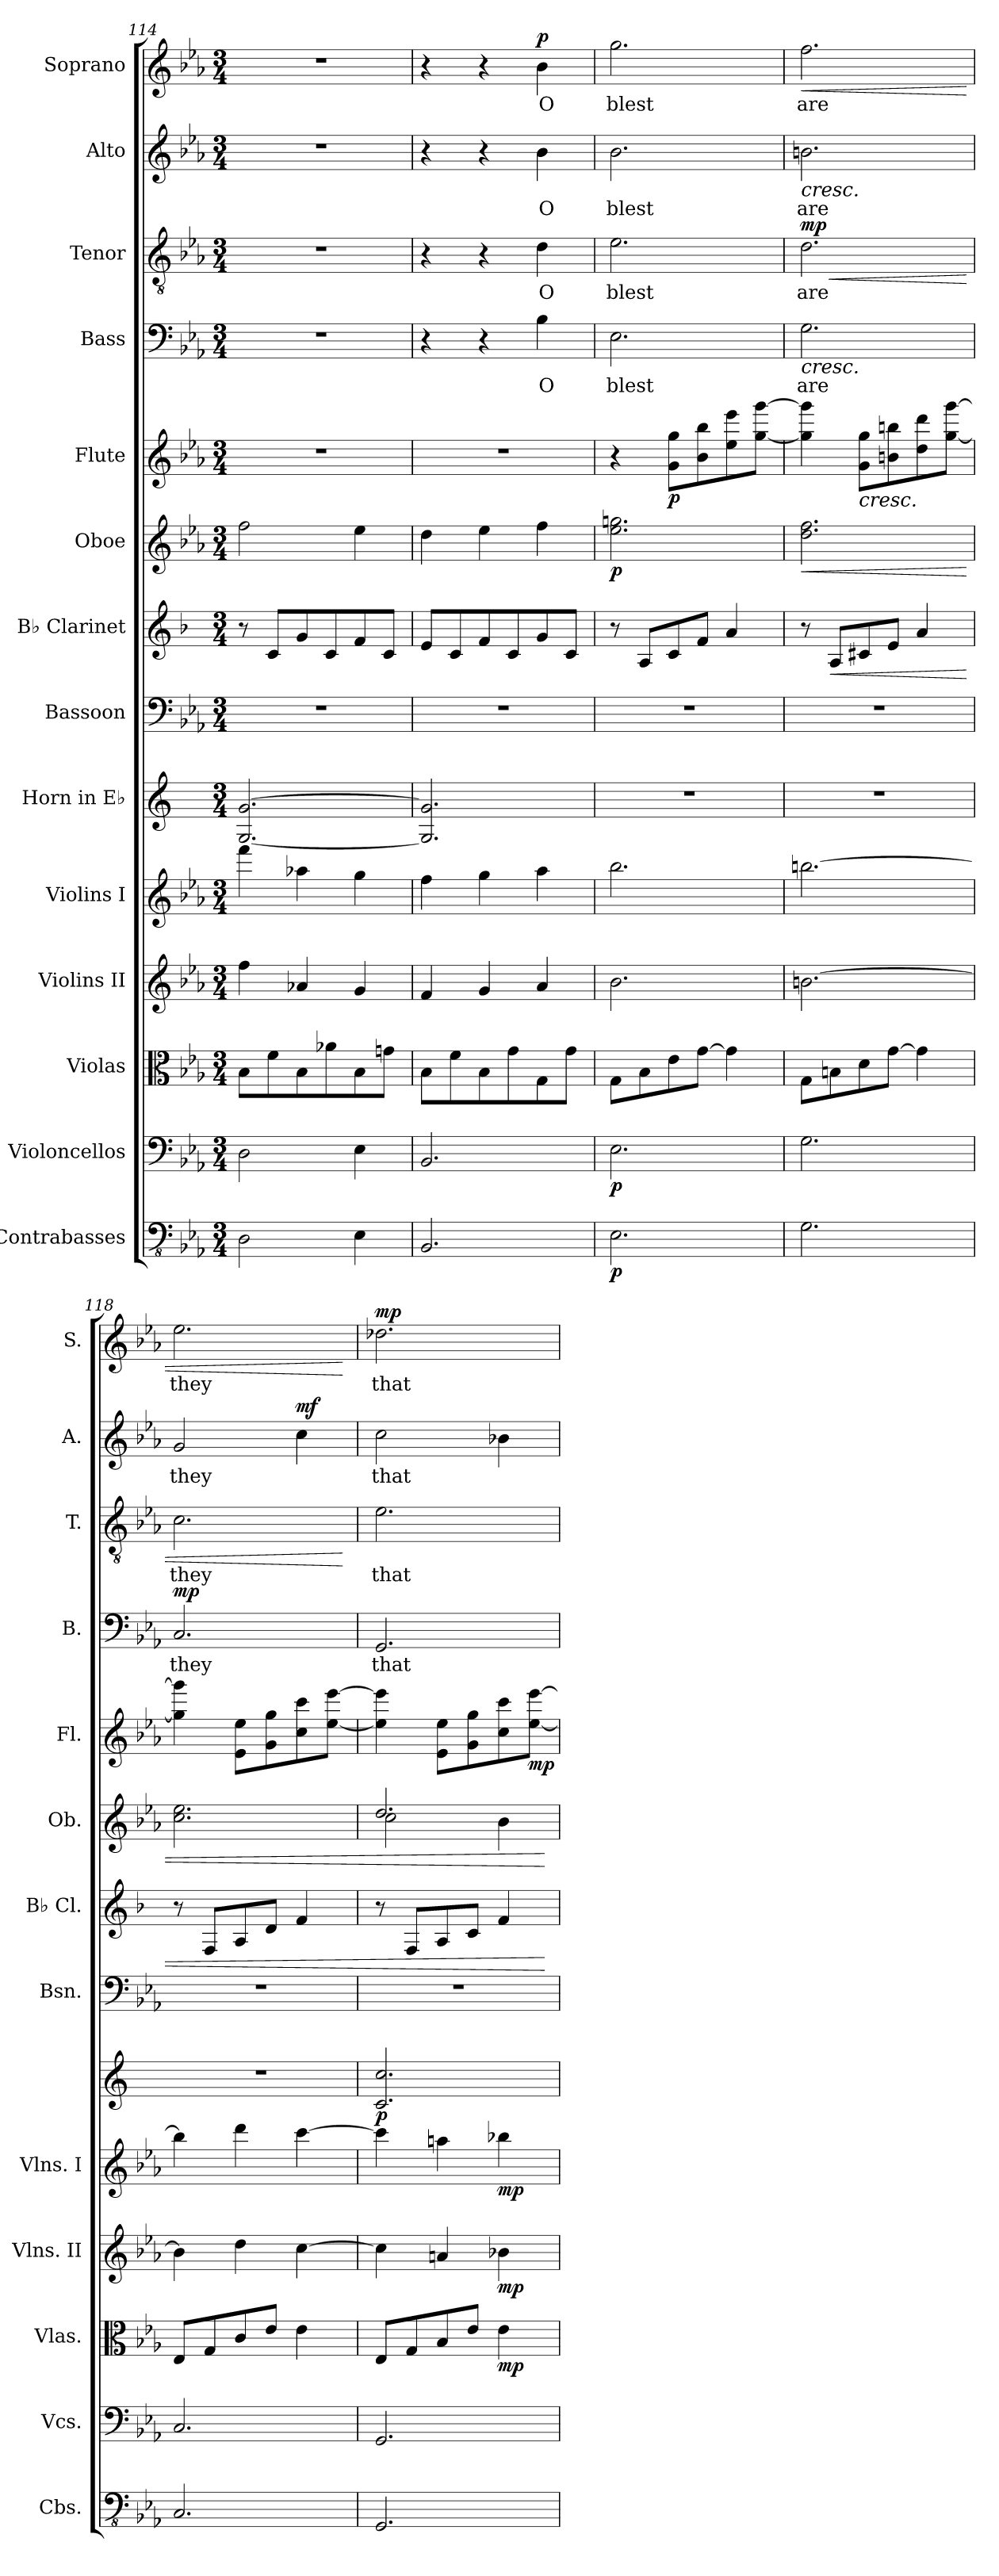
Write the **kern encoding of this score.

**kern	**dynam	**kern	**dynam	**kern	**dynam	**kern	**dynam	**kern	**dynam	**kern	**dynam	**kern	**kern	**dynam	**kern	**dynam	**kern	**dynam	**kern	**text	**dynam	**kern	**text	**dynam	**kern	**text	**dynam	**kern	**text	**dynam
*part14	*part14	*part13	*part13	*part12	*part12	*part11	*part11	*part10	*part10	*part9	*part9	*part8	*part7	*part7	*part6	*part6	*part5	*part5	*part4	*part4	*part4	*part3	*part3	*part3	*part2	*part2	*part2	*part1	*part1	*part1
*staff14	*staff14	*staff13	*staff13	*staff12	*staff12	*staff11	*staff11	*staff10	*staff10	*staff9	*staff9	*staff8	*staff7	*staff7	*staff6	*staff6	*staff5	*staff5	*staff4	*staff4	*staff4	*staff3	*staff3	*staff3	*staff2	*staff2	*staff2	*staff1	*staff1	*staff1
*I"Contrabasses	*	*I"Violoncellos	*	*I"Violas	*	*I"Violins II	*	*I"Violins I	*	*I"Horn in E♭	*	*I"Bassoon	*I"B♭ Clarinet	*	*I"Oboe	*	*I"Flute	*	*I"Bass	*	*	*I"Tenor	*	*	*I"Alto	*	*	*I"Soprano	*	*
*I'Cbs.	*	*I'Vcs.	*	*I'Vlas.	*	*I'Vlns. II	*	*I'Vlns. I	*	*	*	*I'Bsn.	*I'B♭ Cl.	*	*I'Ob.	*	*I'Fl.	*	*I'B.	*	*	*I'T.	*	*	*I'A.	*	*	*I'S.	*	*
*clefFv4	*	*clefF4	*	*clefC3	*	*clefG2	*	*clefG2	*	*clefG2	*	*clefF4	*clefG2	*	*clefG2	*	*clefG2	*	*clefF4	*	*	*clefGv2	*	*	*clefG2	*	*	*clefG2	*	*
*	*	*	*	*	*	*	*	*	*	*ITrd5c9	*	*	*ITrd1c2	*	*	*	*	*	*	*	*	*	*	*	*	*	*	*	*	*
*k[b-e-a-]	*	*k[b-e-a-]	*	*k[b-e-a-]	*	*k[b-e-a-]	*	*k[b-e-a-]	*	*k[b-e-a-]	*	*k[b-e-a-]	*k[b-e-a-]	*	*k[b-e-a-]	*	*k[b-e-a-]	*	*k[b-e-a-]	*	*	*k[b-e-a-]	*	*	*k[b-e-a-]	*	*	*k[b-e-a-]	*	*
*M3/4	*	*M3/4	*	*M3/4	*	*M3/4	*	*M3/4	*	*M3/4	*	*M3/4	*M3/4	*	*M3/4	*	*M3/4	*	*M3/4	*	*	*M3/4	*	*	*M3/4	*	*	*M3/4	*	*
=114	=114	=114	=114	=114	=114	=114	=114	=114	=114	=114	=114	=114	=114	=114	=114	=114	=114	=114	=114	=114	=114	=114	=114	=114	=114	=114	=114	=114	=114	=114
2DD\	.	2D\	.	8B-\L	.	4ff\	.	4fff\	.	[2.BB-/ [2.B-/	.	2.r	8r	.	2ff\	.	2.r	.	2.r	.	.	2.r	.	.	2.r	.	.	2.r	.	.
.	.	.	.	8f\	.	.	.	.	.	.	.	.	8B-/L	.	.	.	.	.	.	.	.	.	.	.	.	.	.	.	.	.
.	.	.	.	8B-\	.	4a-X/	.	4aa-X\	.	.	.	.	8f/	.	.	.	.	.	.	.	.	.	.	.	.	.	.	.	.	.
.	.	.	.	8a-X\	.	.	.	.	.	.	.	.	8B-/	.	.	.	.	.	.	.	.	.	.	.	.	.	.	.	.	.
4EE-\	.	4E-\	.	8B-\	.	4g/	.	4gg\	.	.	.	.	8e-/	.	4ee-\	.	.	.	.	.	.	.	.	.	.	.	.	.	.	.
.	.	.	.	8gn\J	.	.	.	.	.	.	.	.	8B-/J	.	.	.	.	.	.	.	.	.	.	.	.	.	.	.	.	.
=115	=115	=115	=115	=115	=115	=115	=115	=115	=115	=115	=115	=115	=115	=115	=115	=115	=115	=115	=115	=115	=115	=115	=115	=115	=115	=115	=115	=115	=115	=115
2.BBB-/	.	2.BB-/	.	8B-\L	.	4f/	.	4ff\	.	2.BB-/] 2.B-/]	.	2.r	8d/L	.	4dd\	.	2.r	.	4r	.	.	4r	.	.	4r	.	.	4r	.	.
.	.	.	.	8f\	.	.	.	.	.	.	.	.	8B-/	.	.	.	.	.	.	.	.	.	.	.	.	.	.	.	.	.
.	.	.	.	8B-\	.	4g/	.	4gg\	.	.	.	.	8e-/	.	4ee-\	.	.	.	4r	.	.	4r	.	.	4r	.	.	4r	.	.
.	.	.	.	8g\	.	.	.	.	.	.	.	.	8B-/	.	.	.	.	.	.	.	.	.	.	.	.	.	.	.	.	.
!	!	!	!	!	!	!	!	!	!	!	!	!	!	!	!	!	!	!	!	!LO:LY:b	!	!	!LO:LY:b	!	!	!LO:LY:b	!	!	!LO:LY:b	!LO:DY:a
.	.	.	.	8G\	.	4a-/	.	4aa-\	.	.	.	.	8f/	.	4ff\	.	.	.	4B-\	O	.	4d\	O	.	4b-\	O	.	4b-\	O	p
.	.	.	.	8g\J	.	.	.	.	.	.	.	.	8B-/J	.	.	.	.	.	.	.	.	.	.	.	.	.	.	.	.	.
=116	=116	=116	=116	=116	=116	=116	=116	=116	=116	=116	=116	=116	=116	=116	=116	=116	=116	=116	=116	=116	=116	=116	=116	=116	=116	=116	=116	=116	=116	=116
!	!LO:DY:b	!	!LO:DY:b	!	!	!	!	!	!	!	!	!	!	!	!	!LO:DY:b	!	!	!	!LO:LY:b	!	!	!LO:LY:b	!	!	!LO:LY:b	!	!	!LO:LY:b	!
2.EE-\	p	2.E-\	p	8G\L	.	2.b-\	.	2.bb-\	.	2.r	.	2.r	8r	.	2.ee-\ 2.ggn\	p	4r	.	2.E-\	blest	.	2.e-\	blest	.	2.b-\	blest	.	2.gg\	blest	.
.	.	.	.	8B-\	.	.	.	.	.	.	.	.	8G/L	.	.	.	.	.	.	.	.	.	.	.	.	.	.	.	.	.
!	!	!	!	!	!	!	!	!	!	!	!	!	!	!	!	!	!	!LO:DY:b	!	!	!	!	!	!	!	!	!	!	!	!
.	.	.	.	8e-\	.	.	.	.	.	.	.	.	8B-/	.	.	.	8g\ 8gg\L	p	.	.	.	.	.	.	.	.	.	.	.	.
.	.	.	.	[8g\J	.	.	.	.	.	.	.	.	8e-/J	.	.	.	8b-\ 8bb-\	.	.	.	.	.	.	.	.	.	.	.	.	.
.	.	.	.	4g\]	.	.	.	.	.	.	.	.	4g/	.	.	.	8ee-\ 8eee-\	.	.	.	.	.	.	.	.	.	.	.	.	.
.	.	.	.	.	.	.	.	.	.	.	.	.	.	.	.	.	[8gg\ [8ggg\J	.	.	.	.	.	.	.	.	.	.	.	.	.
=117	=117	=117	=117	=117	=117	=117	=117	=117	=117	=117	=117	=117	=117	=117	=117	=117	=117	=117	=117	=117	=117	=117	=117	=117	=117	=117	=117	=117	=117	=117
!	!	!	!	!	!	!	!	!	!	!	!	!	!	!	!	!LO:HP:b	!	!	!	!LO:LY:b	!LO:HP:b	!	!LO:LY:b	!LO:HP:b	!	!LO:LY:b	!LO:HP:b	!	!LO:LY:b	!LO:HP:b
!	!	!	!	!	!	!	!	!	!	!	!	!	!	!	!	!	!	!	!	!	!	!	!	!LO:DY:n=1:a	!	!	!	!	!	!
2.GG\	.	2.G\	.	8G\L	.	[2.bn\	.	[2.bbn\	.	2.r	.	2.r	8r	.	2.dd\ 2.ff\	<	4gg\] 4ggg\]	.	2.G\	are	<	2.d\	are	< mp	2.bn\	are	<	2.ff\	are	<
!	!	!	!	!	!	!	!	!	!	!	!	!	!	!LO:HP:b	!	!	!	!	!	!	!	!	!	!	!	!	!	!	!	!
.	.	.	.	8Bn\	.	.	.	.	.	.	.	.	8G/L	<	.	.	.	.	.	.	.	.	.	.	.	.	.	.	.	.
!	!	!	!	!	!	!	!	!	!	!	!	!	!	!	!	!	!	!LO:HP:b	!	!	!	!	!	!	!	!	!	!	!	!
.	.	.	.	8d\	.	.	.	.	.	.	.	.	8Bn/	.	.	.	8g\ 8gg\L	<	.	.	.	.	.	.	.	.	.	.	.	.
.	.	.	.	[8g\J	.	.	.	.	.	.	.	.	8d/J	.	.	.	8bn\ 8bbn\	.	.	.	.	.	.	.	.	.	.	.	.	.
.	.	.	.	4g\]	.	.	.	.	.	.	.	.	4g/	.	.	.	8dd\ 8ddd\	.	.	.	.	.	.	.	.	.	.	.	.	.
.	.	.	.	.	.	.	.	.	.	.	.	.	.	.	.	.	[8gg\ [8ggg\J	.	.	.	.	.	.	.	.	.	.	.	.	.
!!LO:PB:g=z
=118	=118	=118	=118	=118	=118	=118	=118	=118	=118	=118	=118	=118	=118	=118	=118	=118	=118	=118	=118	=118	=118	=118	=118	=118	=118	=118	=118	=118	=118	=118
!	!	!	!	!	!	!	!	!	!	!	!	!	!	!	!	!	!	!	!	!LO:LY:b	!LO:DY:a	!	!LO:LY:b	!	!	!LO:LY:b	!	!	!LO:LY:b	!
2.CC/	.	2.C/	.	8E-/L	.	4b\]	.	4bb\]	.	2.r	.	2.r	8r	.	2.cc\ 2.ee-\	.	4gg\] 4ggg\]	.	2.C/	they	mp	2.c\	they	.	2g/	they	.	2.ee-\	they	.
.	.	.	.	8G/	.	.	.	.	.	.	.	.	8E-/L	.	.	.	.	.	.	.	.	.	.	.	.	.	.	.	.	.
.	.	.	.	8c/	.	4dd\	.	4ddd\	.	.	.	.	8G/	.	.	.	8e-\ 8ee-\L	.	.	.	.	.	.	.	.	.	.	.	.	.
.	.	.	.	8e-/J	.	.	.	.	.	.	.	.	8c/J	.	.	.	8g\ 8gg\	.	.	.	.	.	.	.	.	.	.	.	.	.
!	!	!	!	!	!	!	!	!	!	!	!	!	!	!	!	!	!	!	!	!	!	!	!	!	!	!	!LO:DY:a	!	!	!
.	.	.	.	4e-\	.	[4cc\	.	[4ccc\	.	.	.	.	4e-/	.	.	.	8cc\ 8ccc\	.	.	.	.	.	.	.	4cc\	.	mf	.	.	.
.	.	.	.	.	.	.	.	.	.	.	.	.	.	.	.	.	[8ee-\ [8eee-\J	.	.	.	.	.	.	.	.	.	.	.	.	.
.	.	.	.	.	.	.	.	.	.	.	.	.	.	.	.	.	.	.	.	.	[	.	.	[	.	.	[	.	.	[
=119	=119	=119	=119	=119	=119	=119	=119	=119	=119	=119	=119	=119	=119	=119	=119	=119	=119	=119	=119	=119	=119	=119	=119	=119	=119	=119	=119	=119	=119	=119
*	*	*	*	*	*	*	*	*	*	*	*	*	*	*	*^	*	*	*	*	*	*	*	*	*	*	*	*	*	*	*
!	!	!	!	!	!	!	!	!	!	!	!LO:DY:b	!	!	!	!	!	!	!	!	!	!LO:LY:b	!	!	!LO:LY:b	!	!	!LO:LY:b	!	!	!LO:LY:b	!LO:DY:a
2.GGG/	.	2.GG/	.	8E-/L	.	4cc\]	.	4ccc\]	.	2.E-/ 2.e-/	p	2.r	8r	.	2.dd/	2cc\	.	4ee-\] 4eee-\]	.	2.GG/	that	.	2.e-\	that	.	2cc\	that	.	2.dd-X\	that	mp
.	.	.	.	8G/	.	.	.	.	.	.	.	.	8E-/L	.	.	.	.	.	.	.	.	.	.	.	.	.	.	.	.	.	.
.	.	.	.	8B-/	.	4an/	.	4aan\	.	.	.	.	8G/	.	.	.	.	8e-\ 8ee-\L	.	.	.	.	.	.	.	.	.	.	.	.	.
.	.	.	.	8e-/J	.	.	.	.	.	.	.	.	8B-/J	.	.	.	.	8g\ 8gg\	.	.	.	.	.	.	.	.	.	.	.	.	.
!	!	!	!	!	!LO:DY:b	!	!LO:DY:b	!	!LO:DY:b	!	!	!	!	!	!	!	!	!	!	!	!	!	!	!	!	!	!	!	!	!	!
.	.	.	.	4e-\	mp	4b-X\	mp	4bb-X\	mp	.	.	.	4e-/	.	.	4b-\	.	8cc\ 8ccc\	.	.	.	.	.	.	.	4b-X\	.	.	.	.	.
!	!	!	!	!	!	!	!	!	!	!	!	!	!	!	!	!	!	!	!LO:DY:b	!	!	!	!	!	!	!	!	!	!	!	!
.	.	.	.	.	.	.	.	.	.	.	.	.	.	.	.	.	.	[8ee-\ [8eee-\J	mp	.	.	.	.	.	.	.	.	.	.	.	.
*	*	*	*	*	*	*	*	*	*	*	*	*	*	*	*v	*v	*	*	*	*	*	*	*	*	*	*	*	*	*	*	*
.	.	.	.	.	.	.	.	.	.	.	.	.	.	[	.	[	.	[	.	.	.	.	.	.	.	.	.	.	.	.
=	=	=	=	=	=	=	=	=	=	=	=	=	=	=	=	=	=	=	=	=	=	=	=	=	=	=	=	=	=	=
*-	*-	*-	*-	*-	*-	*-	*-	*-	*-	*-	*-	*-	*-	*-	*-	*-	*-	*-	*-	*-	*-	*-	*-	*-	*-	*-	*-	*-	*-	*-
